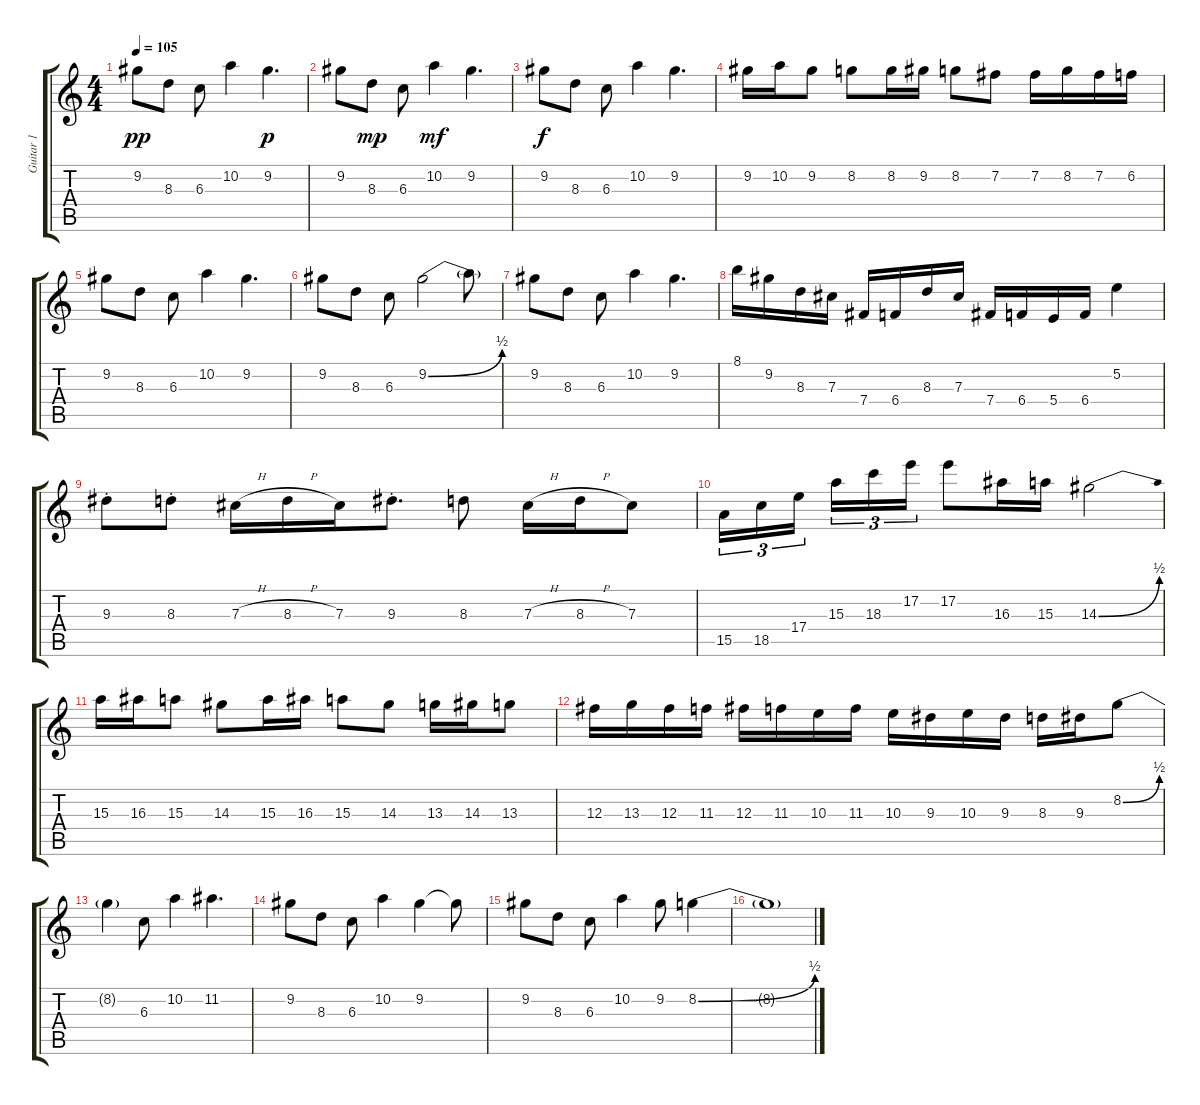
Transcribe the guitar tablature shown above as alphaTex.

\track ("Guitar 1" "Guitar 1") {instrument distortionguitar}
\staff {score tabs}
\tuning (Eb4 B3 Gb3 B2 Gb2 B1) {hide}
\ts (4 4)
\tempo 105
\clef g2
\ks c
9.2.8{dy pp} 8.3.8 6.3.8 10.2.4 9.2.4{d dy p} |
9.2.8 8.3.8{dy mp} 6.3.8 10.2.4{dy mf} 9.2.4{d} |
9.2.8{dy f} 8.3.8 6.3.8 10.2.4 9.2.4{d} |
9.2.16 10.2.16 9.2.8 8.2.8 8.2.16 9.2.16 8.2.8 7.2.8 7.2.16 8.2.16 7.2.16 6.2.16 |
9.2.8 8.3.8 6.3.8 10.2.4 9.2.4{d} |
9.2.8 8.3.8 6.3.8 9.2{be (bend 0 0 60 2)}.2 9.2{t}.8 |
9.2.8 8.3.8 6.3.8 10.2.4 9.2.4{d} |
8.1.16 9.2.16 8.3.16 7.3.16 7.4.16 6.4.16 8.3.16 7.3.16 7.4.16 6.4.16 5.4.16 6.4.16 5.2.4 |
9.3{st}.8 8.3{st}.8 7.3{h}.16 8.3{h}.16 7.3.16 9.3{st}.8{d} 8.3.8 7.3{h}.16 8.3{h}.16 7.3.8 |
15.5.16{tu (3 2)} 18.5.16{tu (3 2)} 17.4.16{tu (3 2) beam splitsecondary} 15.3.16{tu (3 2)} 18.3.16{tu (3 2)} 17.2.16{tu (3 2)} 17.2.8 16.3.16 15.3.16 14.3{be (bend 0 0 60 2)}.2 |
15.3.16 16.3.16 15.3.8 14.3.8 15.3.16 16.3.16 15.3.8 14.3.8 13.3.16 14.3.16 13.3.8 |
12.3.16 13.3.16 12.3.16 11.3.16 12.3.16 11.3.16 10.3.16 11.3.16 10.3.16 9.3.16 10.3.16 9.3.16 8.3.16 9.3.16 8.2{be (bend 0 0 60 2)}.8 |
8.2{t}.4 6.3.8 10.2.4 11.2.4{d} |
9.2.8 8.3.8 6.3.8 10.2.4 9.2.4 9.2{t}.8 |
9.2.8 8.3.8 6.3.8 10.2.4 9.2.8 8.2{be (bend 0 0 60 2)}.4 |
8.2{t}.1
